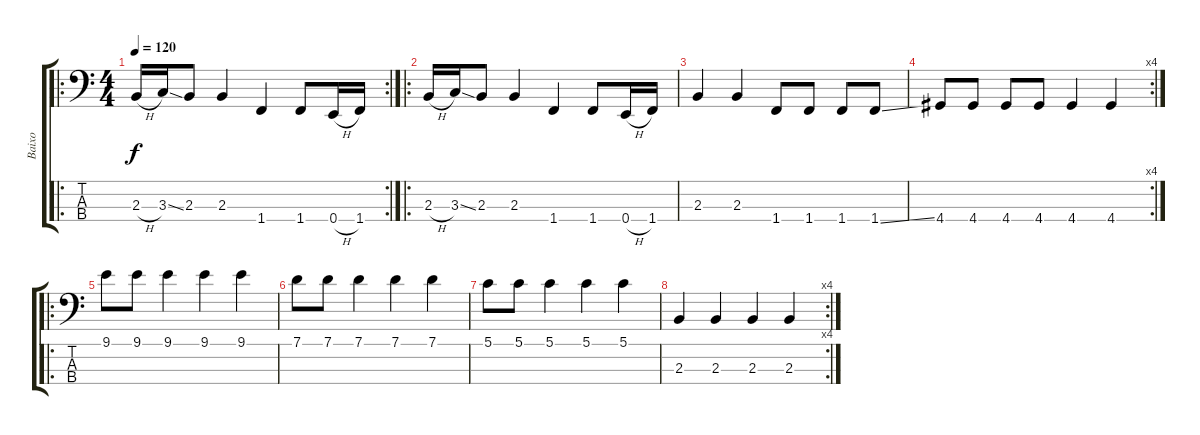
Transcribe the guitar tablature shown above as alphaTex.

\track ("Baixo" "Baixo") {instrument electricbasspick}
\staff {score tabs}
\tuning (G2 D2 A1 E1) {hide}
\ro
\rc 2
\ts (4 4)
\tempo 120
\clef f4
\ks c
2.3{h}.16{dy f} 3.3{ss}.16 2.3.8 2.3.4 1.4.4 1.4.8 0.4{h}.16 1.4.16 |
\ro
2.3{h}.16 3.3{ss}.16 2.3.8 2.3.4 1.4.4 1.4.8 0.4{h}.16 1.4.16 |
2.3.4 2.3.4 1.4.8 1.4.8 1.4.8 1.4{ss}.8 |
\rc 4
4.4.8 4.4.8 4.4.8 4.4.8 4.4.4 4.4.4 |
\ro
9.1.8 9.1.8 9.1.4 9.1.4 9.1.4 |
7.1.8 7.1.8 7.1.4 7.1.4 7.1.4 |
5.1.8 5.1.8 5.1.4 5.1.4 5.1.4 |
\rc 4
2.3.4 2.3.4 2.3.4 2.3.4
